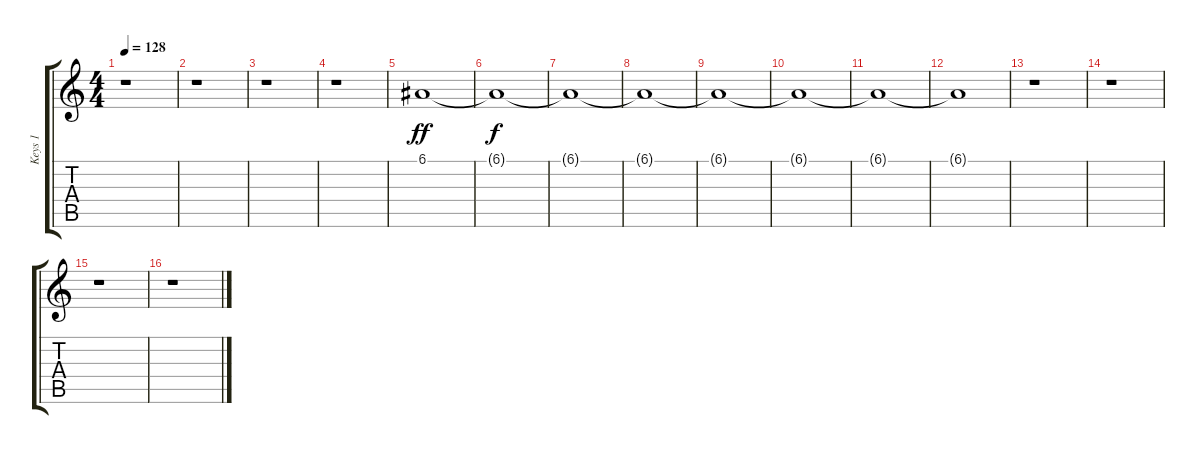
\track ("Keys 1" "Keys 1") {instrument lead2sawtooth}
\staff {score tabs}
\tuning (E4 B3 G3 D3 A2 E2) {hide}
\ts (4 4)
\tempo 128
\clef g2
\ks c
r.1{dy ff} |
r.1 |
r.1 |
r.1 |
6.1.1 |
6.1{t}.1{dy f} |
6.1{t}.1 |
6.1{t}.1 |
6.1{t}.1 |
6.1{t}.1 |
6.1{t}.1 |
6.1{t}.1 |
r.1 |
r.1 |
r.1 |
r.1
